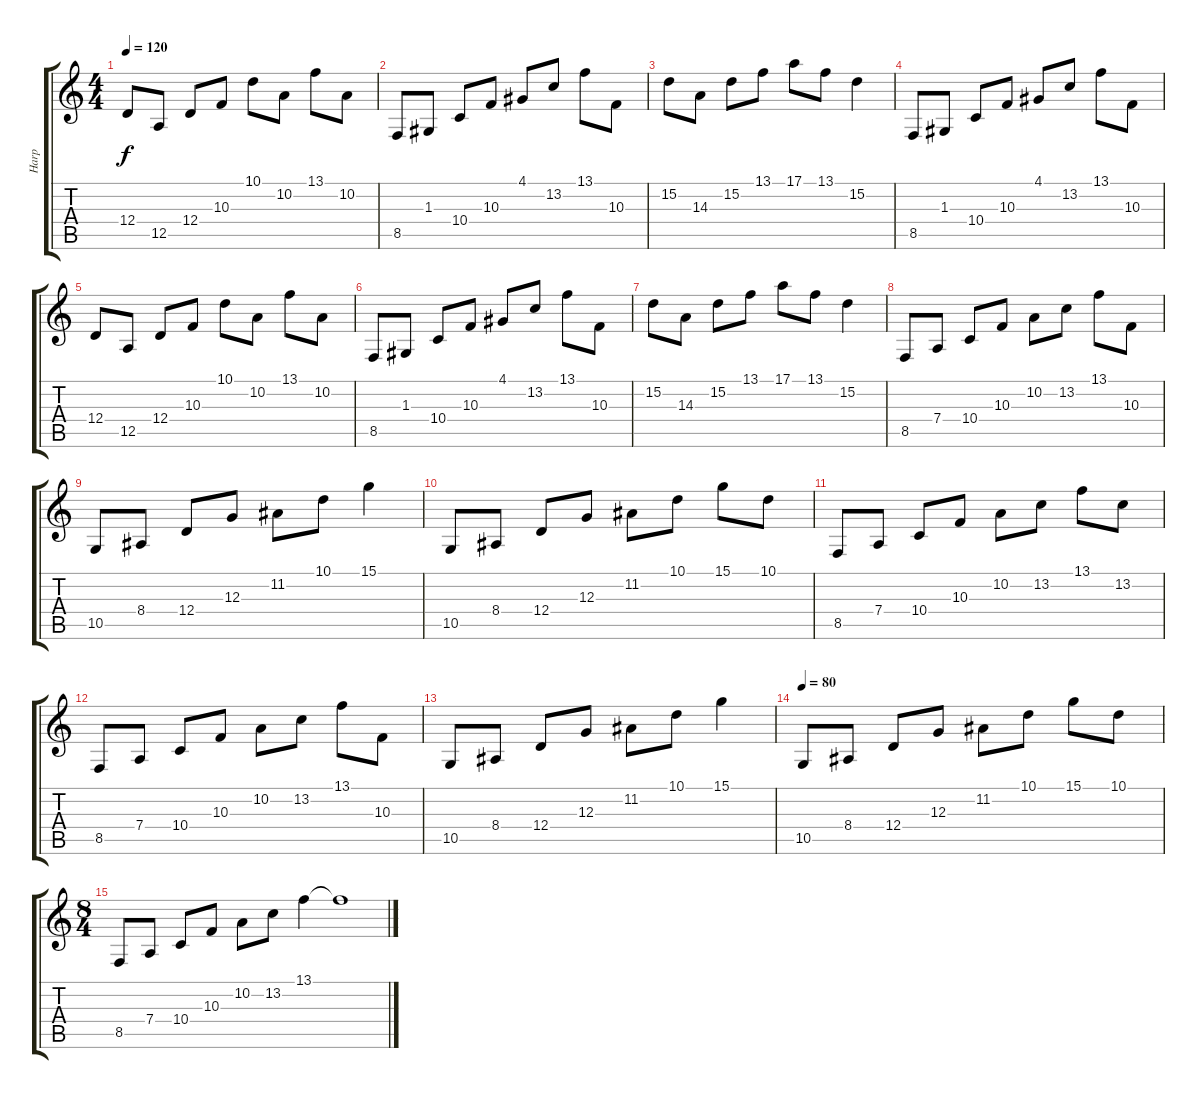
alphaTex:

\track ("Harp" "Harp") {instrument orchestralharp}
\staff {score tabs}
\tuning (E4 B3 G3 D3 A2 E2) {hide}
\ts (4 4)
\tempo 120
\clef g2
\ks c
12.4.8{dy f} 12.5.8 12.4.8 10.3.8 10.1.8 10.2.8 13.1.8 10.2.8 |
8.5.8 1.3.8 10.4.8 10.3.8 4.1.8 13.2.8 13.1.8 10.3.8 |
15.2.8 14.3.8 15.2.8 13.1.8 17.1.8 13.1.8 15.2.4 |
8.5.8 1.3.8 10.4.8 10.3.8 4.1.8 13.2.8 13.1.8 10.3.8 |
12.4.8 12.5.8 12.4.8 10.3.8 10.1.8 10.2.8 13.1.8 10.2.8 |
8.5.8 1.3.8 10.4.8 10.3.8 4.1.8 13.2.8 13.1.8 10.3.8 |
15.2.8 14.3.8 15.2.8 13.1.8 17.1.8 13.1.8 15.2.4 |
8.5.8 7.4.8 10.4.8 10.3.8 10.2.8 13.2.8 13.1.8 10.3.8 |
10.5.8 8.4.8 12.4.8 12.3.8 11.2.8 10.1.8 15.1.4 |
10.5.8 8.4.8 12.4.8 12.3.8 11.2.8 10.1.8 15.1.8 10.1.8 |
8.5.8 7.4.8 10.4.8 10.3.8 10.2.8 13.2.8 13.1.8 13.2.8 |
8.5.8 7.4.8 10.4.8 10.3.8 10.2.8 13.2.8 13.1.8 10.3.8 |
10.5.8 8.4.8 12.4.8 12.3.8 11.2.8 10.1.8 15.1.4 |
\tempo 80
10.5.8 8.4.8 12.4.8 12.3.8 11.2.8 10.1.8 15.1.8 10.1.8 |
\ts (8 4)
8.5.8 7.4.8 10.4.8 10.3.8 10.2.8 13.2.8 13.1.4 13.1{t}.1
